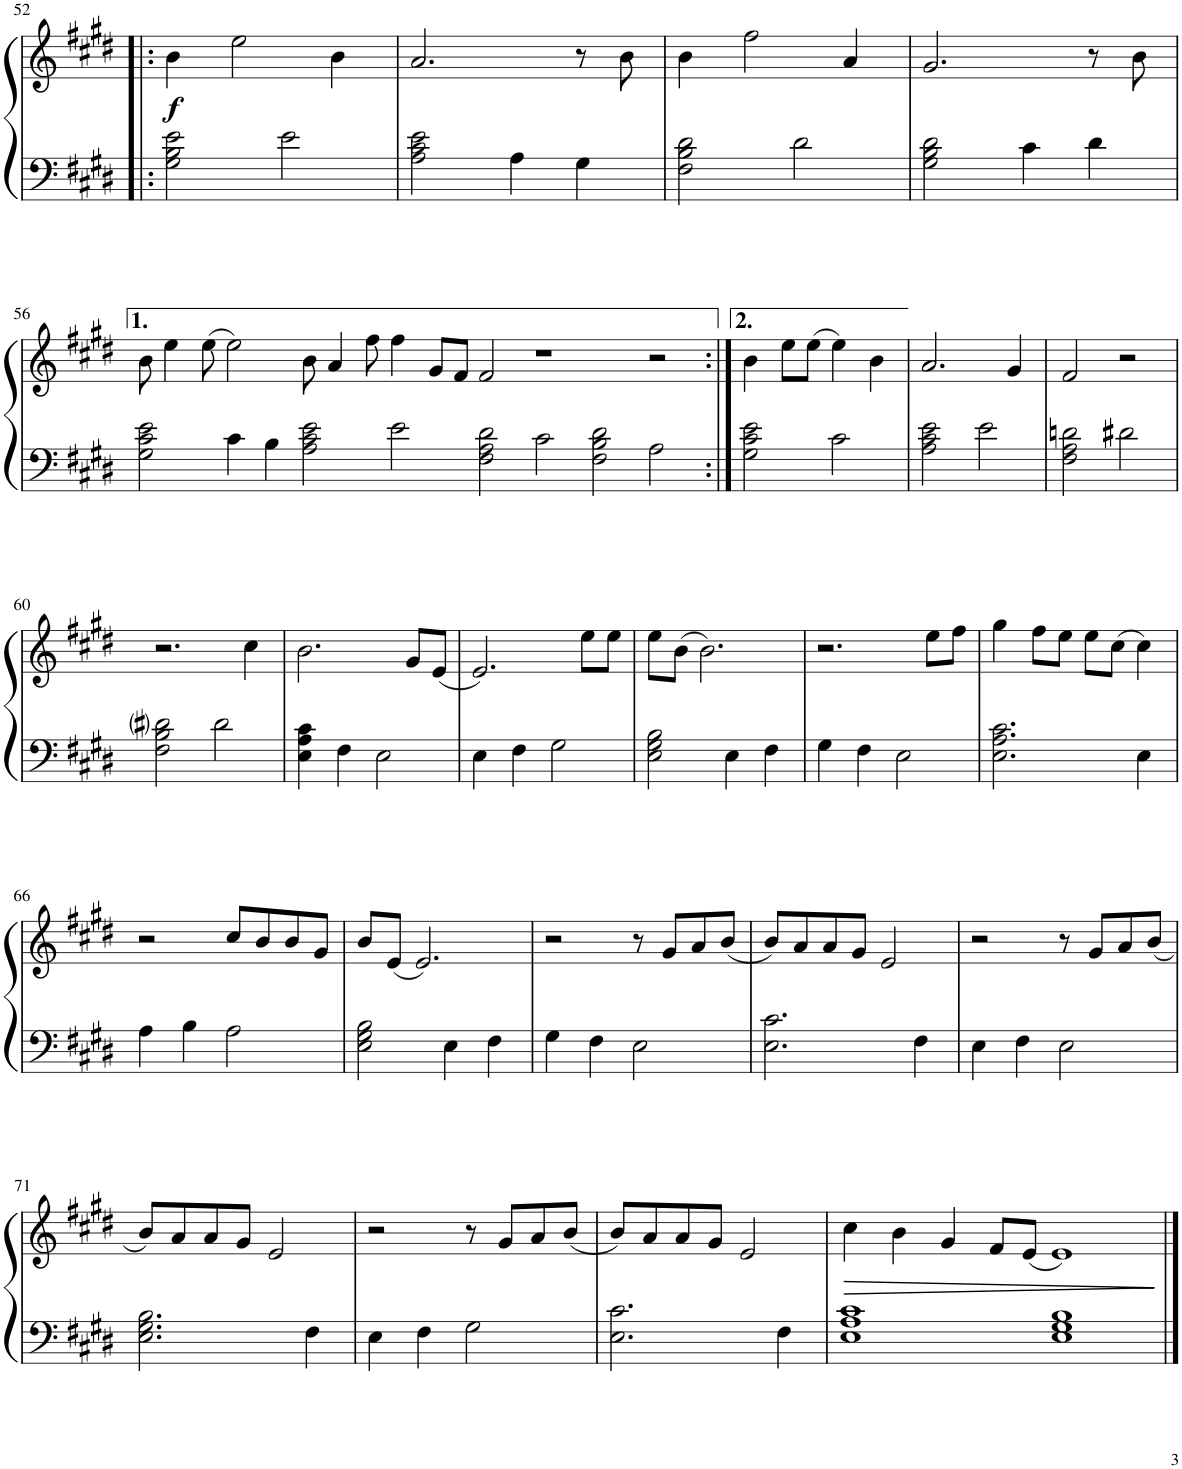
**kern	**kern	**dynam
*part1	*part1	*part1
*staff2	*staff1	*staff1/2
*I"Piano	*	*
*I'Pno.	*	*
!!LO:PB:g=z
*clefF4	*clefG2	*
*k[f#c#g#d#]	*k[f#c#g#d#]	*
*M4/4	*M4/4	*
=52!|:	=52!|:	=52!|:
!	!	!LO:DY:b
2G#\ 2B\ 2e\	4b\	f
.	2ee\	.
2e\	.	.
.	4b\	.
=53	=53	=53
2A\ 2c#\ 2e\	2.a/	.
4A\	.	.
4G#\	8r	.
.	8b\	.
=54	=54	=54
2F#\ 2B\ 2d#\	4b\	.
.	2ff#\	.
2d#\	.	.
.	4a/	.
=55	=55	=55
2G#\ 2B\ 2d#\	2.g#/	.
4c#\	.	.
4d#\	8r	.
.	8b\	.
!!LO:LB:g=z
=56	=56	=56
2G#\ 2c#\ 2e\	8b\	.
.	4ee\	.
.	(8ee\	.
4c#\	2ee\)	.
4B\	.	.
2A\ 2c#\ 2e\	8b\	.
.	4a/	.
.	8ff#\	.
2e\	4ff#\	.
.	8g#/L	.
.	8f#/J	.
2F#\ 2A\ 2d#\	2f#/	.
2c#\	1r	.
2F#\ 2B\ 2d#\	.	.
2A\	2r	.
=57:|!	=57:|!	=57:|!
2G#\ 2c#\ 2e\	4b\	.
.	8ee\L	.
.	(8ee\J	.
2c#\	4ee\)	.
.	4b\	.
=58	=58	=58
2A\ 2c#\ 2e\	2.a/	.
2e\	.	.
.	4g#/	.
=59	=59	=59
2F#\ 2A\ 2dn\	2f#/	.
2d#X\	2r	.
!!LO:LB:g=z
=60	=60	=60
2F#\ 2B\ 2d#i\	2.r	.
2d#\	.	.
.	4cc#\	.
=61	=61	=61
4E\ 4A\ 4c#\	2.b\	.
4F#\	.	.
2E\	.	.
.	8g#/L	.
.	(8e/J	.
=62	=62	=62
4E\	2.e/)	.
4F#\	.	.
2G#\	.	.
.	8ee\L	.
.	8ee\J	.
=63	=63	=63
2E\ 2G#\ 2B\	8ee\L	.
.	(8b\J	.
.	2.b\)	.
4E\	.	.
4F#\	.	.
=64	=64	=64
4G#\	2.r	.
4F#\	.	.
2E\	.	.
.	8ee\L	.
.	8ff#\J	.
=65	=65	=65
2.E\ 2.A\ 2.c#\	4gg#\	.
.	8ff#\L	.
.	8ee\J	.
.	8ee\L	.
.	(8cc#\J	.
4E\	4cc#\)	.
!!LO:LB:g=z
=66	=66	=66
4A\	2r	.
4B\	.	.
2A\	8cc#/L	.
.	8b/	.
.	8b/	.
.	8g#/J	.
=67	=67	=67
2E\ 2G#\ 2B\	8b/L	.
.	(8e/J	.
.	2.e/)	.
4E\	.	.
4F#\	.	.
=68	=68	=68
4G#\	2r	.
4F#\	.	.
2E\	8r	.
.	8g#/L	.
.	8a/	.
.	(8b/J	.
=69	=69	=69
2.E\ 2.c#\	8b/L)	.
.	8a/	.
.	8a/	.
.	8g#/J	.
.	2e/	.
4F#\	.	.
=70	=70	=70
4E\	2r	.
4F#\	.	.
2E\	8r	.
.	8g#/L	.
.	8a/	.
.	(8b/J	.
!!LO:LB:g=z
=71	=71	=71
2.E\ 2.G#\ 2.B\	8b/L)	.
.	8a/	.
.	8a/	.
.	8g#/J	.
.	2e/	.
4F#\	.	.
=72	=72	=72
4E\	2r	.
4F#\	.	.
2G#\	8r	.
.	8g#/L	.
.	8a/	.
.	(8b/J	.
=73	=73	=73
2.E\ 2.c#\	8b/L)	.
.	8a/	.
.	8a/	.
.	8g#/J	.
.	2e/	.
4F#\	.	.
=74	=74	=74
!	!	!LO:HP:b
1E 1A 1c#	4cc#\	>
.	4b\	.
.	4g#/	.
.	8f#/L	.
.	(8e/J	.
1E 1G# 1B	1e)	.
.	.	]
==	==	==
*-	*-	*-
